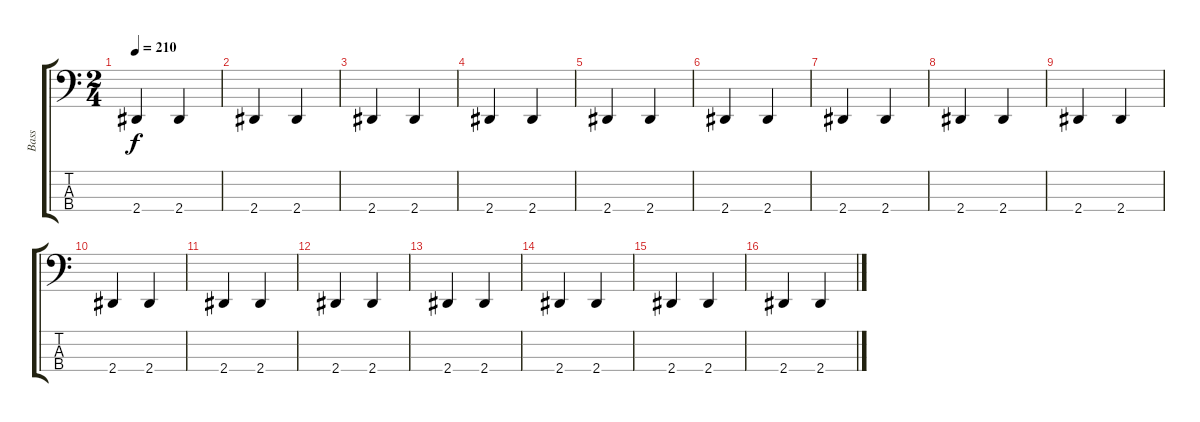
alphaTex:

\track ("Bass" "Bass") {instrument electricbasspick}
\staff {score tabs}
\tuning (Gb2 Db2 Ab1 Db1) {hide}
\ts (2 4)
\tempo 210
\clef f4
\ks c
2.4.4{dy f} 2.4.4 |
2.4.4 2.4.4 |
2.4.4 2.4.4 |
2.4.4 2.4.4 |
2.4.4 2.4.4 |
2.4.4 2.4.4 |
2.4.4 2.4.4 |
2.4.4 2.4.4 |
2.4.4 2.4.4 |
2.4.4 2.4.4 |
2.4.4 2.4.4 |
2.4.4 2.4.4 |
2.4.4 2.4.4 |
2.4.4 2.4.4 |
2.4.4 2.4.4 |
2.4.4 2.4.4
